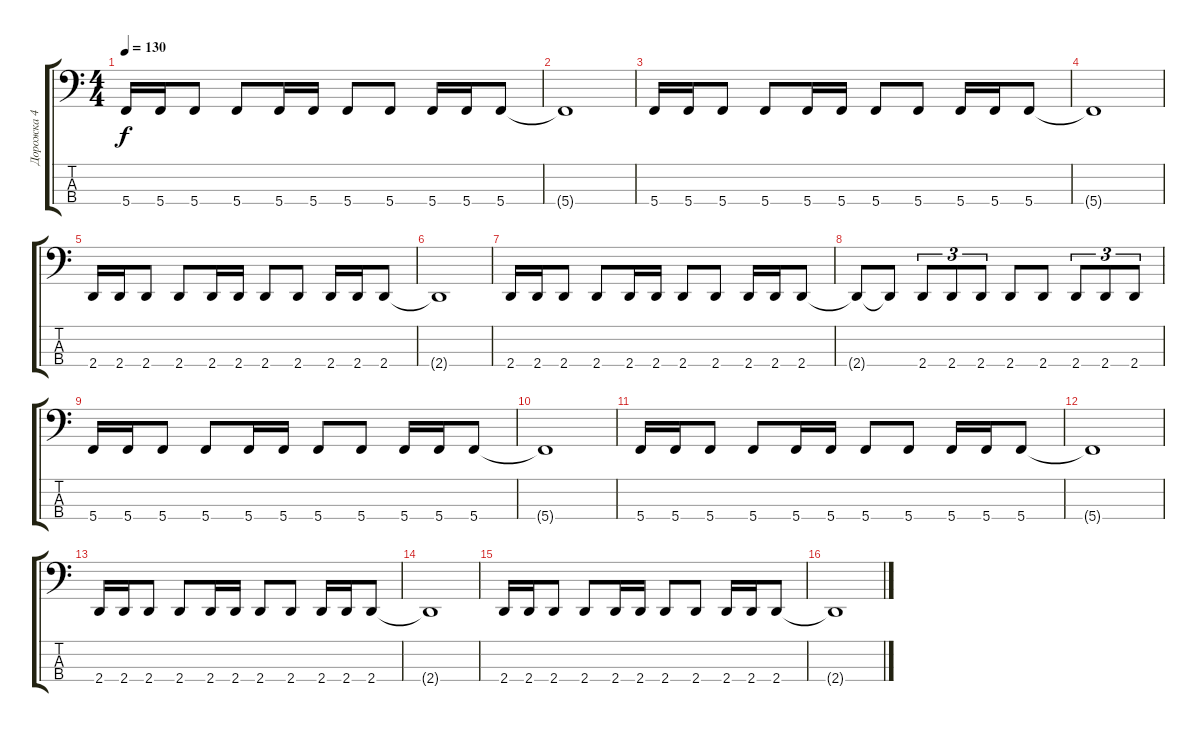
\track ("Дорожка 4" "Дорожка 4") {instrument electricbassfinger}
\staff {score tabs}
\tuning (F2 C2 G1 C1) {hide}
\ts (4 4)
\tempo 130
\clef f4
\ks c
5.4.16{dy f} 5.4.16 5.4.8 5.4.8 5.4.16 5.4.16 5.4.8 5.4.8 5.4.16 5.4.16 5.4.8 |
5.4{t}.1 |
5.4.16 5.4.16 5.4.8 5.4.8 5.4.16 5.4.16 5.4.8 5.4.8 5.4.16 5.4.16 5.4.8 |
5.4{t}.1 |
2.4.16 2.4.16 2.4.8 2.4.8 2.4.16 2.4.16 2.4.8 2.4.8 2.4.16 2.4.16 2.4.8 |
2.4{t}.1 |
2.4.16 2.4.16 2.4.8 2.4.8 2.4.16 2.4.16 2.4.8 2.4.8 2.4.16 2.4.16 2.4.8 |
2.4{t}.8 2.4{t}.8 2.4.8{tu (3 2)} 2.4.8{tu (3 2)} 2.4.8{tu (3 2)} 2.4.8 2.4.8 2.4.8{tu (3 2)} 2.4.8{tu (3 2)} 2.4.8{tu (3 2)} |
5.4.16 5.4.16 5.4.8 5.4.8 5.4.16 5.4.16 5.4.8 5.4.8 5.4.16 5.4.16 5.4.8 |
5.4{t}.1 |
5.4.16 5.4.16 5.4.8 5.4.8 5.4.16 5.4.16 5.4.8 5.4.8 5.4.16 5.4.16 5.4.8 |
5.4{t}.1 |
2.4.16 2.4.16 2.4.8 2.4.8 2.4.16 2.4.16 2.4.8 2.4.8 2.4.16 2.4.16 2.4.8 |
2.4{t}.1 |
2.4.16 2.4.16 2.4.8 2.4.8 2.4.16 2.4.16 2.4.8 2.4.8 2.4.16 2.4.16 2.4.8 |
2.4{t}.1
